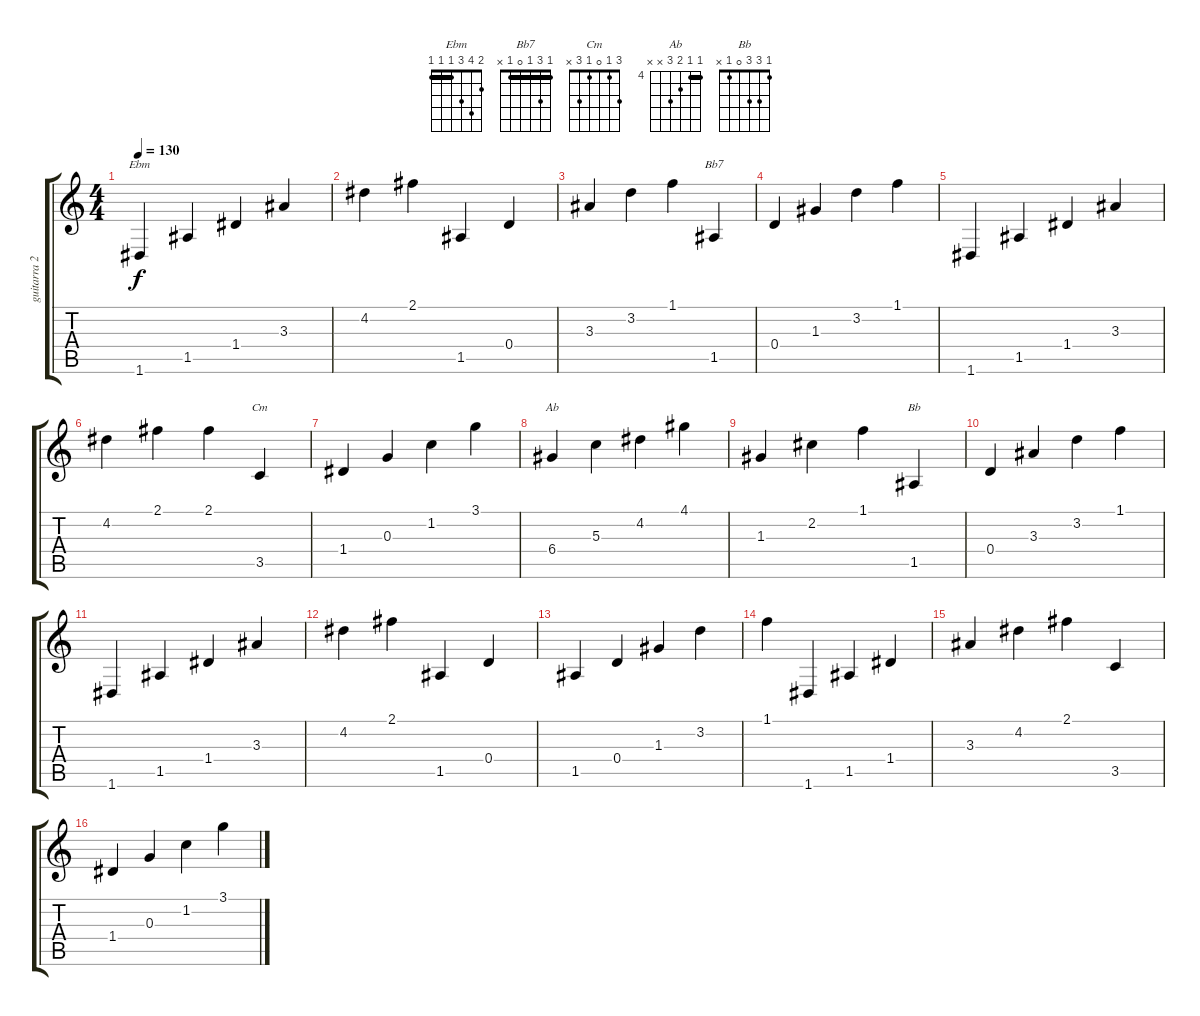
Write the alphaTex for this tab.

\track ("guitarra 2" "guitarra 2") {instrument acousticguitarnylon}
\staff {score tabs}
\tuning (E4 B3 G3 D3 A2 D2) {hide}
\chord ("Ebm" 2 4 3 1 1 1) {barre 1}
\chord ("Bb7" 1 3 1 0 1 x) {barre 1}
\chord ("Cm" 3 1 0 1 3 x)
\chord ("Ab" 4 4 5 6 x x) {firstfret 4 barre 4}
\chord ("Bb" 1 3 3 0 1 x)
\ts (4 4)
\tempo 130
\clef g2
\ks c
1.6.4{ch "Ebm" dy f} 1.5.4 1.4.4 3.3.4 |
4.2.4 2.1.4 1.5.4 0.4.4 |
3.3.4 3.2.4 1.1.4 1.5.4{ch "Bb7"} |
0.4.4 1.3.4 3.2.4 1.1.4 |
1.6.4 1.5.4 1.4.4 3.3.4 |
4.2.4 2.1.4 2.1.4 3.5.4{ch "Cm"} |
1.4.4 0.3.4 1.2.4 3.1.4 |
6.4.4{ch "Ab"} 5.3.4 4.2.4 4.1.4 |
1.3.4 2.2.4 1.1.4 1.5.4{ch "Bb"} |
0.4.4 3.3.4 3.2.4 1.1.4 |
1.6.4 1.5.4 1.4.4 3.3.4 |
4.2.4 2.1.4 1.5.4 0.4.4 |
1.5.4 0.4.4 1.3.4 3.2.4 |
1.1.4 1.6.4 1.5.4 1.4.4 |
3.3.4 4.2.4 2.1.4 3.5.4 |
1.4.4 0.3.4 1.2.4 3.1.4
